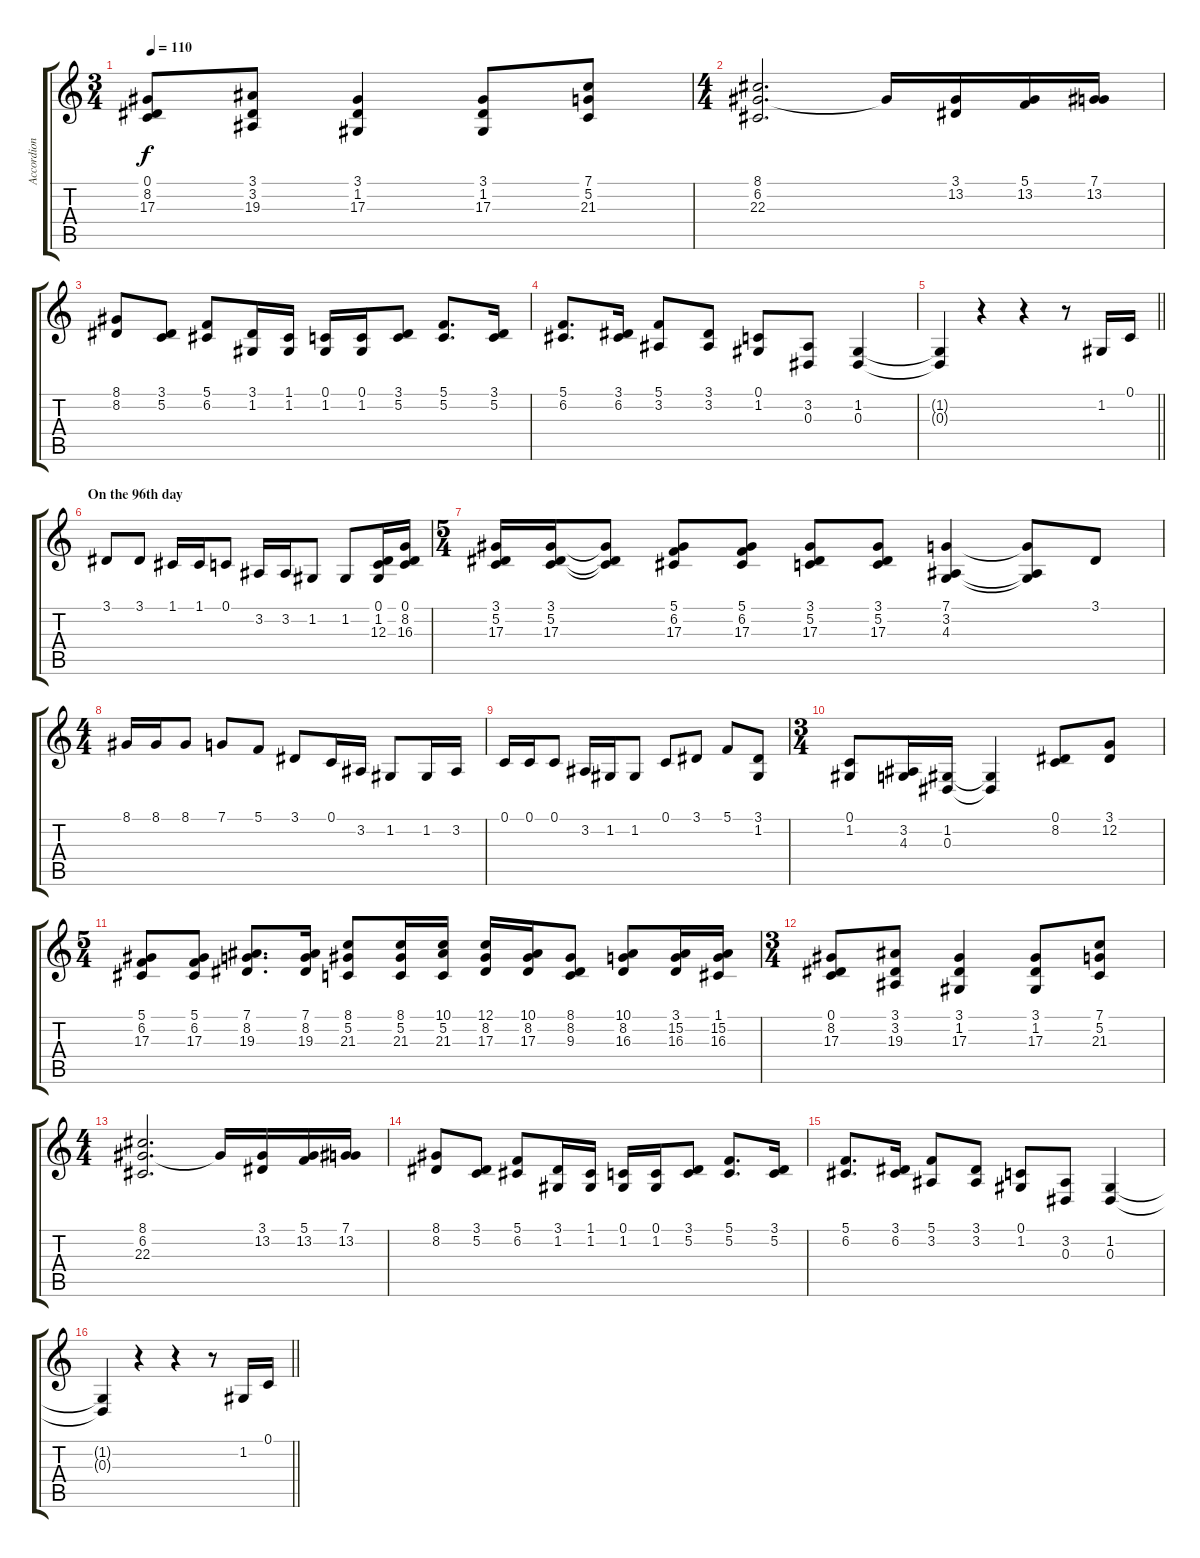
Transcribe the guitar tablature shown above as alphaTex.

\track ("Accordion" "Accordion") {instrument accordion}
\staff {score tabs}
\tuning (C4 G3 Eb3 Bb2 F2 C2) {hide}
\ts (3 4)
\tempo 110
\clef g2
\ks c
(0.1 8.2 17.3).8{dy f} (3.1 3.2 19.3).8 (3.1 1.2 17.3).4 (3.1 1.2 17.3).8 (7.1 5.2 21.3).8 |
\ts (4 4)
(8.1 6.2 22.3).2{d} 8.1{t}.16 (3.1 13.2).16 (5.1 13.2).16 (7.1 13.2).16 |
(8.1 8.2).8 (3.1 5.2).8 (5.1 6.2).8 (3.1 1.2).16 (1.1 1.2).16 (0.1 1.2).16 (0.1 1.2).16 (3.1 5.2).8 (5.1 5.2).8{d} (3.1 5.2).16 |
(5.1 6.2).8{d} (3.1 6.2).16 (5.1 3.2).8 (3.1 3.2).8 (0.1 1.2).8 (3.2 0.3).8 (1.2 0.3).4 |
\barLineRight lightlight
(1.2{t} 0.3{t}).4 r.4 r.4 r.8 1.2.16 0.1.16 |
\section ("" "On the 96th day")
3.1.8 3.1.8 1.1.16 1.1.16 0.1.8 3.2.16 3.2.16 1.2.8 1.2.8 (0.1 1.2 12.3).16 (0.1 8.2 16.3).16 |
\ts (5 4)
(3.1 5.2 17.3).16 (3.1 5.2 17.3).16 (3.1{t} 5.2{t} 17.3{t}).8 (5.1 6.2 17.3).8 (5.1 6.2 17.3).8 (3.1 5.2 17.3).8 (3.1 5.2 17.3).8 (7.1 3.2 4.3).4 (7.1{t} 3.2{t} 4.3{t}).8 3.1.8 |
\ts (4 4)
8.1.16 8.1.16 8.1.8 7.1.8 5.1.8 3.1.8 0.1.16 3.2.16 1.2.8 1.2.16 3.2.16 |
0.1.16 0.1.16 0.1.8 3.2.16 1.2.16 1.2.8 0.1.8 3.1.8 5.1.8 (3.1 1.2).8 |
\ts (3 4)
(0.1 1.2).8 (3.2 4.3).16 (1.2 0.3).16 (1.2{t} 0.3{t}).4 (0.1 8.2).8 (3.1 12.2).8 |
\ts (5 4)
(5.1 6.2 17.3).8 (5.1 6.2 17.3).8 (7.1 8.2 19.3).8{d} (7.1 8.2 19.3).16 (8.1 5.2 21.3).8 (8.1 5.2 21.3).16 (10.1 5.2 21.3).16 (12.1 8.2 17.3).16 (10.1 8.2 17.3).16 (8.1 8.2 9.3).8 (10.1 8.2 16.3).8 (3.1 15.2 16.3).16 (1.1 15.2 16.3).16 |
\ts (3 4)
(0.1 8.2 17.3).8 (3.1 3.2 19.3).8 (3.1 1.2 17.3).4 (3.1 1.2 17.3).8 (7.1 5.2 21.3).8 |
\ts (4 4)
(8.1 6.2 22.3).2{d} 8.1{t}.16 (3.1 13.2).16 (5.1 13.2).16 (7.1 13.2).16 |
(8.1 8.2).8 (3.1 5.2).8 (5.1 6.2).8 (3.1 1.2).16 (1.1 1.2).16 (0.1 1.2).16 (0.1 1.2).16 (3.1 5.2).8 (5.1 5.2).8{d} (3.1 5.2).16 |
(5.1 6.2).8{d} (3.1 6.2).16 (5.1 3.2).8 (3.1 3.2).8 (0.1 1.2).8 (3.2 0.3).8 (1.2 0.3).4 |
\barLineRight lightlight
(1.2{t} 0.3{t}).4 r.4 r.4 r.8 1.2.16 0.1.16
